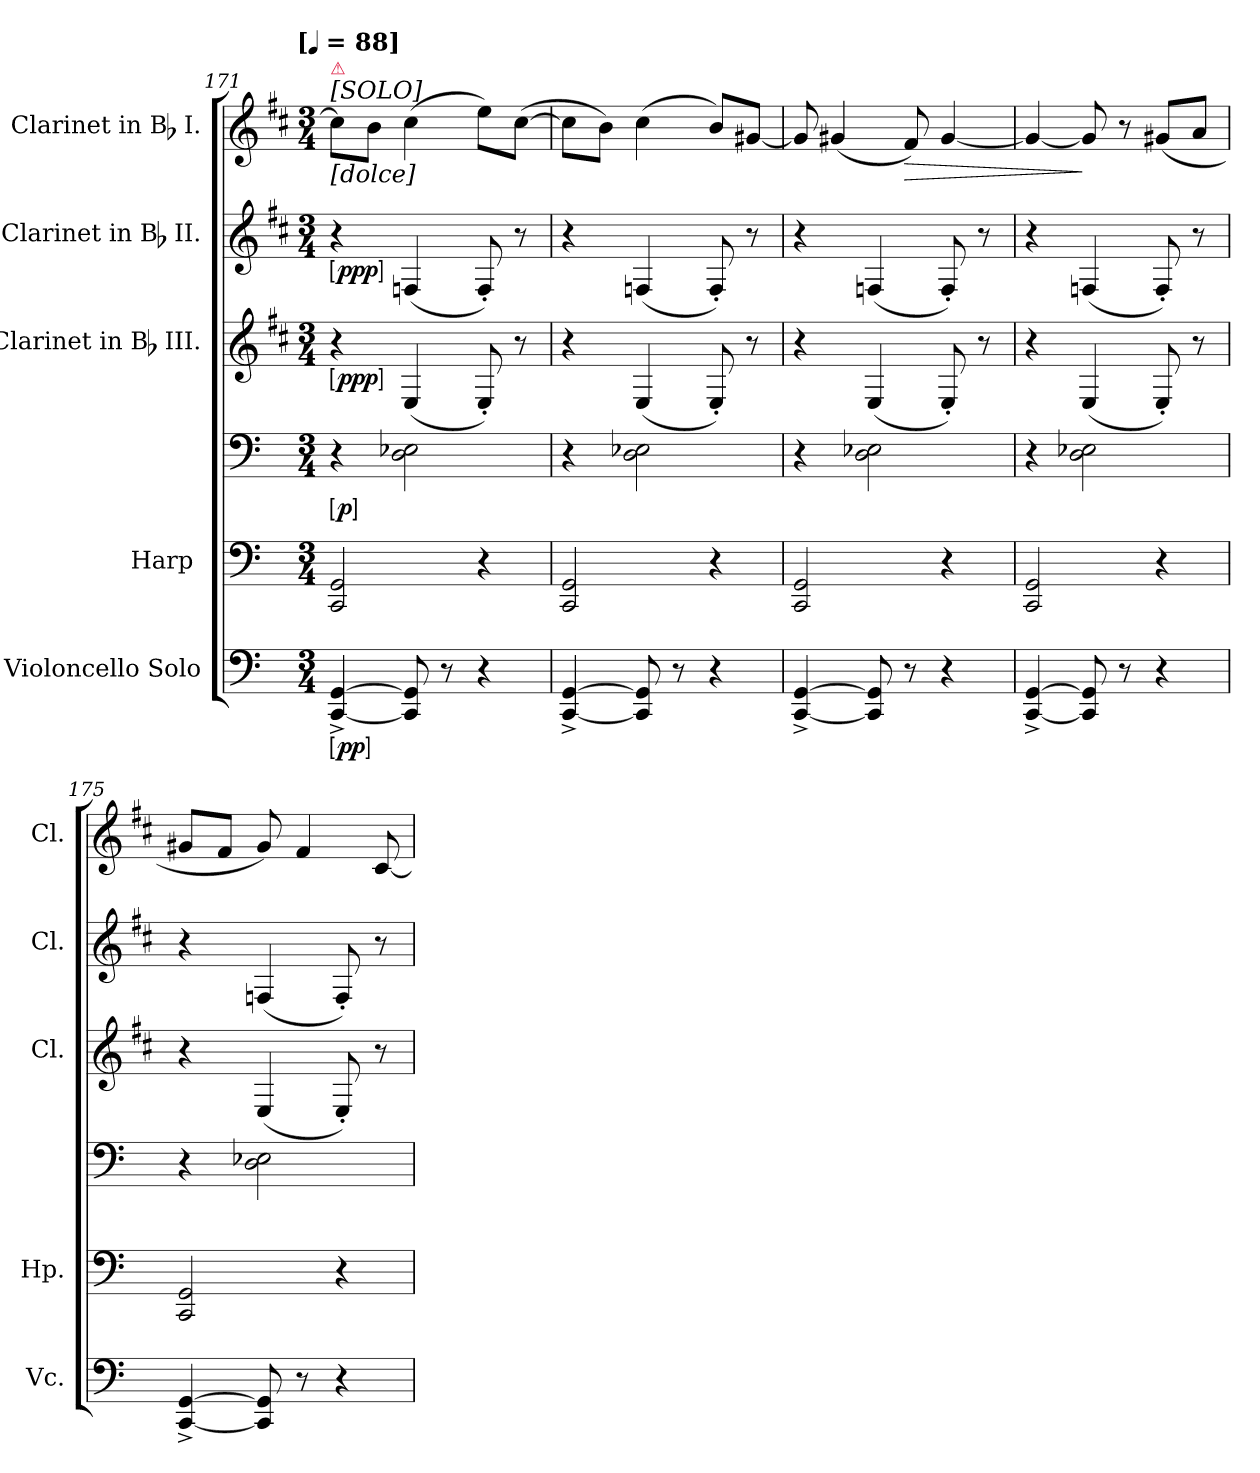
**kern	**dynam	**kern	**kern	**dynam	**kern	**dynam	**kern	**dynam	**kern	**dynam
*part5	*part5	*part4	*part4	*part4	*part3	*part3	*part2	*part2	*part1	*part1
*staff6	*staff6	*staff5	*staff4	*staff4/5	*staff3	*staff3	*staff2	*staff2	*staff1	*staff1
*I"Violoncello Solo	*	*I"Harp 	*	*	*I"Clarinet in Bb III.	*	*I"Clarinet in Bb II.	*	*I"Clarinet in Bb I.	*
*I'Vc.	*	*I'Hp.	*	*	*I'Cl.	*	*I'Cl.	*	*I'Cl.	*
*clefF4	*	*clefF4	*clefF4	*	*clefG2	*	*clefG2	*	*clefG2	*
*	*	*	*	*	*ITrd1c2	*	*ITrd1c2	*	*ITrd1c2	*
*k[]	*	*k[]	*k[]	*	*k[]	*	*k[]	*	*k[]	*
*C:	*	*C:	*C:	*	*C:	*	*C:	*	*C:	*
!!LO:TX:omd:t=[[quarter] = 88]
*M3/4	*	*M3/4	*M3/4	*	*M3/4	*	*M3/4	*	*M3/4	*
*MM88	*	*MM88	*MM88	*	*MM88	*	*MM88	*	*MM88	*
=171	=171	=171	=171	=171	=171	=171	=171	=171	=171	=171
!	!	!	!	!	!	!	!	!	!LO:TX:a:t=[SOLO]	!
!	!	!	!	!	!	!	!	!	!LO:TX:b:i:t=[dolce]	!
!	!	!	!	!	!	!	!	!	!LO:TX:a:color=crimson:t=⚠	!
!	!LO:DY:ed=brack	!	!	!LO:DY:ed=brack	!	!LO:DY:ed=brack	!	!LO:DY:ed=brack	!	!
[4CC^> [4GG^>	pp	2CC 2GG	4r	p	4r	ppp	4r	ppp	8b\L]	.
.	.	.	.	.	.	.	.	.	8a\J	.
8CC] 8GG]	.	.	2D 2E-X	.	(4D	.	(4E-X	.	(4b	.
8r	.	.	.	.	.	.	.	.	.	.
4r	.	4r	.	.	8D')	.	8E-')	.	8dd\L)	.
.	.	.	.	.	8r	.	8r	.	([8b\J	.
=172	=172	=172	=172	=172	=172	=172	=172	=172	=172	=172
[4CC^> [4GG^>	.	2CC 2GG	4r	.	4r	.	4r	.	8b\L]	.
.	.	.	.	.	.	.	.	.	8a\J)	.
8CC] 8GG]	.	.	2D 2E-X	.	(4D	.	(4E-X	.	(4b	.
8r	.	.	.	.	.	.	.	.	.	.
4r	.	4r	.	.	8D')	.	8E-')	.	8a/L)	.
.	.	.	.	.	8r	.	8r	.	[8f#X/J	.
=173	=173	=173	=173	=173	=173	=173	=173	=173	=173	=173
[4CC^> [4GG^>	.	2CC 2GG	4r	.	4r	.	4r	.	8f#]	.
.	.	.	.	.	.	.	.	.	(4f#X	.
8CC] 8GG]	.	.	2D 2E-X	.	(4D	.	(4E-X	.	.	.
!	!	!	!	!	!	!	!	!	!	!LO:HP:b
8r	.	.	.	.	.	.	.	.	8e)	>
4r	.	4r	.	.	8D')	.	8E-')	.	[4f#	.
.	.	.	.	.	8r	.	8r	.	.	.
=174	=174	=174	=174	=174	=174	=174	=174	=174	=174	=174
[4CC^> [4GG^>	.	2CC 2GG	4r	.	4r	.	4r	.	4f#_	.
8CC] 8GG]	.	.	2D 2E-X	.	(4D	.	(4E-X	.	8f#]	]
8r	.	.	.	.	.	.	.	.	8r	.
4r	.	4r	.	.	8D')	.	8E-')	.	(8f#X/L	.
.	.	.	.	.	8r	.	8r	.	8g/J	.
=175	=175	=175	=175	=175	=175	=175	=175	=175	=175	=175
[4CC^> [4GG^>	.	2CC 2GG	4r	.	4r	.	4r	.	8f#X/L	.
.	.	.	.	.	.	.	.	.	8e/J	.
8CC] 8GG]	.	.	2D 2E-X	.	(4D	.	(4E-X	.	8f#)	.
8r	.	.	.	.	.	.	.	.	4e	.
4r	.	4r	.	.	8D')	.	8E-')	.	.	.
.	.	.	.	.	8r	.	8r	.	[8B	.
=	=	=	=	=	=	=	=	=	=	=
*-	*-	*-	*-	*-	*-	*-	*-	*-	*-	*-
